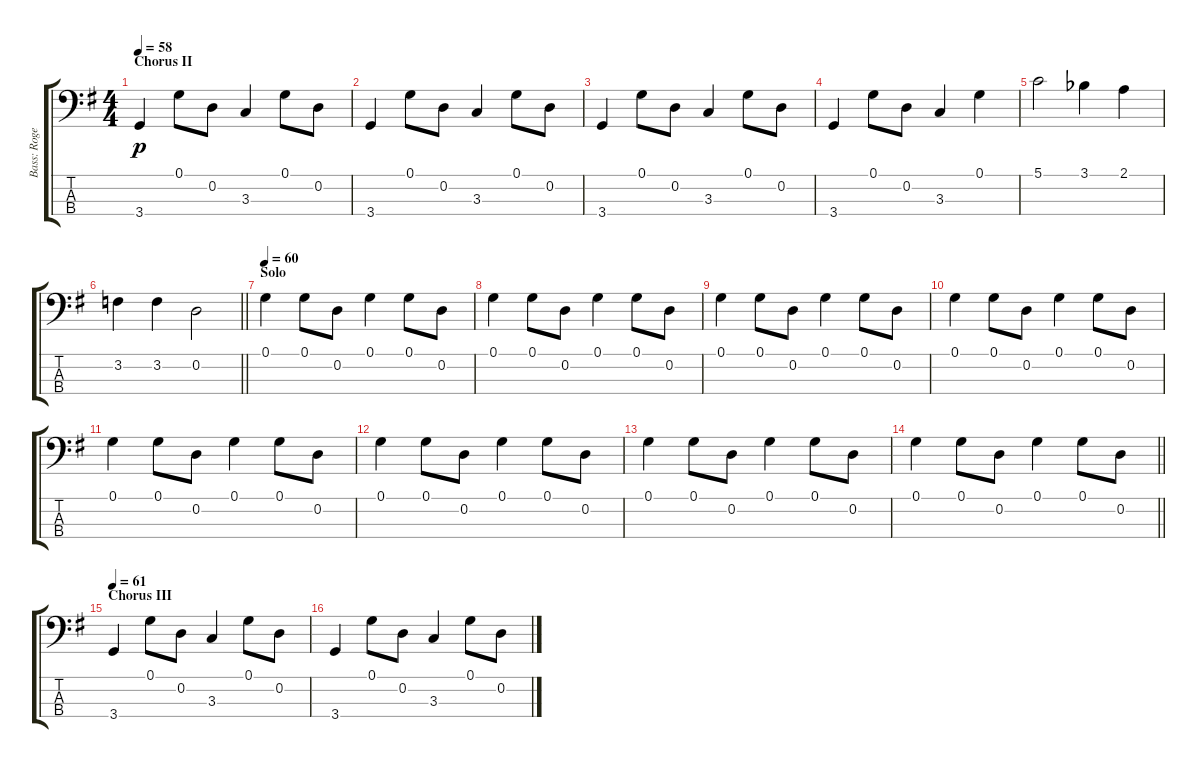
\track ("Bass: Roger" "Bass: Roge") {instrument electricbassfinger}
\staff {score tabs}
\tuning (G2 D2 A1 E1) {hide}
\ts (4 4)
\section ("" "Chorus II")
\tempo 58
\clef f4
\ks g
3.4.4{dy p} 0.1.8 0.2.8 3.3.4 0.1.8 0.2.8 |
3.4.4 0.1.8 0.2.8 3.3.4 0.1.8 0.2.8 |
3.4.4 0.1.8 0.2.8 3.3.4 0.1.8 0.2.8 |
3.4.4 0.1.8 0.2.8 3.3.4 0.1.4 |
5.1.2 3.1{acc b}.4 2.1.4 |
\barLineRight lightlight
3.2.4 3.2.4 0.2.2 |
\section ("" "Solo")
\tempo 60
0.1.4 0.1.8 0.2.8 0.1.4 0.1.8 0.2.8 |
0.1.4 0.1.8 0.2.8 0.1.4 0.1.8 0.2.8 |
0.1.4 0.1.8 0.2.8 0.1.4 0.1.8 0.2.8 |
0.1.4 0.1.8 0.2.8 0.1.4 0.1.8 0.2.8 |
0.1.4 0.1.8 0.2.8 0.1.4 0.1.8 0.2.8 |
0.1.4 0.1.8 0.2.8 0.1.4 0.1.8 0.2.8 |
0.1.4 0.1.8 0.2.8 0.1.4 0.1.8 0.2.8 |
\barLineRight lightlight
0.1.4 0.1.8 0.2.8 0.1.4 0.1.8 0.2.8 |
\section ("" "Chorus III")
\tempo 61
3.4.4 0.1.8 0.2.8 3.3.4 0.1.8 0.2.8 |
3.4.4 0.1.8 0.2.8 3.3.4 0.1.8 0.2.8
